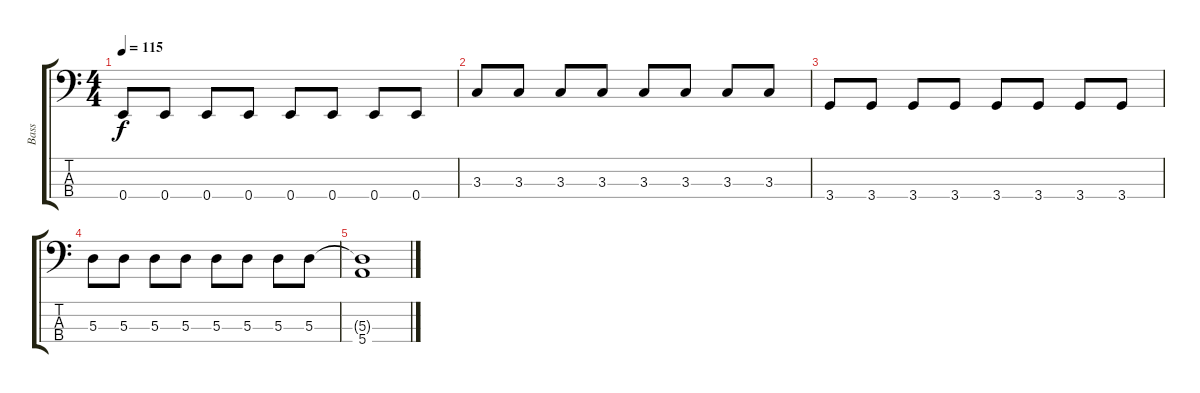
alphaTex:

\track ("Bass" "Bass") {instrument electricbassfinger}
\staff {score tabs}
\tuning (G2 D2 A1 E1) {hide}
\ts (4 4)
\tempo 115
\clef f4
\ks c
0.4.8{dy f} 0.4.8 0.4.8 0.4.8 0.4.8 0.4.8 0.4.8 0.4.8 |
3.3.8 3.3.8 3.3.8 3.3.8 3.3.8 3.3.8 3.3.8 3.3.8 |
3.4.8 3.4.8 3.4.8 3.4.8 3.4.8 3.4.8 3.4.8 3.4.8 |
5.3.8 5.3.8 5.3.8 5.3.8 5.3.8 5.3.8 5.3.8 5.3.8 |
(5.3{t} 5.4).1
